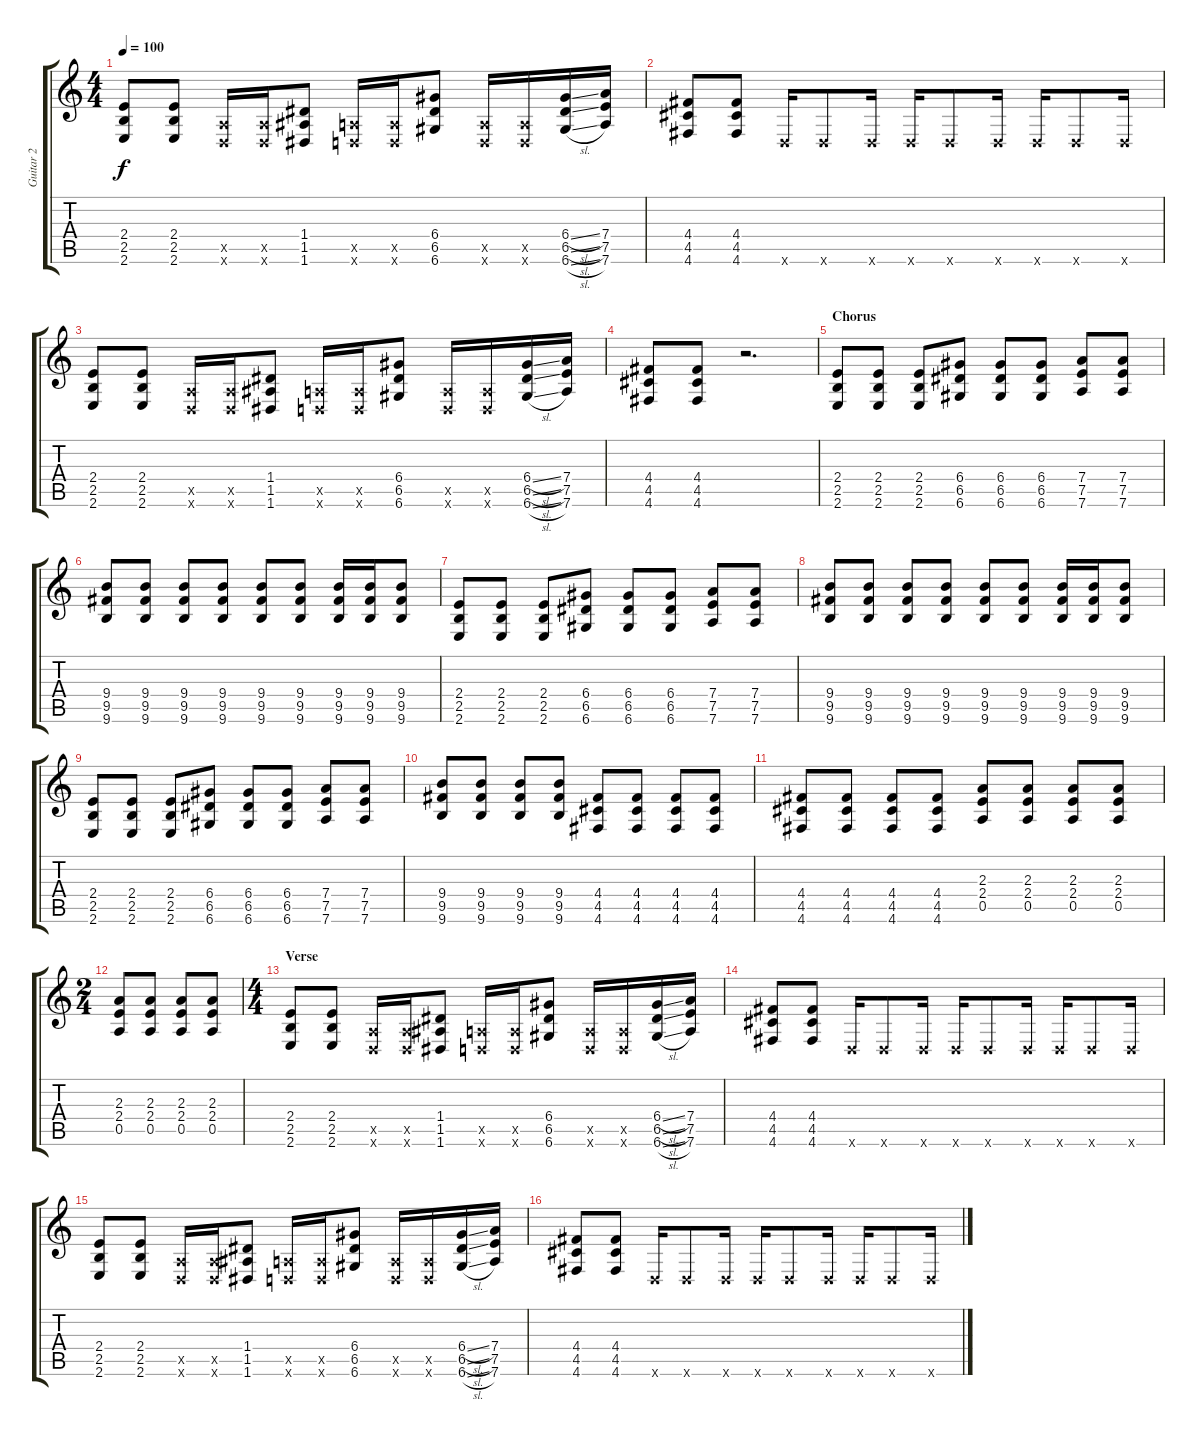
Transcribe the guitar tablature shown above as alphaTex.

\track ("Guitar 2" "Guitar 2") {instrument distortionguitar}
\staff {score tabs}
\tuning (E4 B3 G3 D3 A2 D2) {hide}
\ts (4 4)
\tempo 100
\clef g2
\ks c
(2.4 2.5 2.6).8{dy f balance 16 instrument distortionguitar} (2.4 2.5 2.6).8 (0.5{x} 0.6{x}).16 (0.5{x} 0.6{x}).16 (1.4 1.5 1.6).8 (0.5{x} 0.6{x}).16 (0.5{x} 0.6{x}).16 (6.4 6.5 6.6).8 (0.5{x} 0.6{x}).16 (0.5{x} 0.6{x}).16 (6.4{sl} 6.5{sl} 6.6{sl}).16 (7.4 7.5 7.6).16 |
(4.4 4.5 4.6).8 (4.4 4.5 4.6).8 0.6{x}.16 0.6{x}.8 0.6{x}.16 0.6{x}.16 0.6{x}.8 0.6{x}.16 0.6{x}.16 0.6{x}.8 0.6{x}.16 |
(2.4 2.5 2.6).8{balance 16 instrument distortionguitar} (2.4 2.5 2.6).8 (0.5{x} 0.6{x}).16 (0.5{x} 0.6{x}).16 (1.4 1.5 1.6).8 (0.5{x} 0.6{x}).16 (0.5{x} 0.6{x}).16 (6.4 6.5 6.6).8 (0.5{x} 0.6{x}).16 (0.5{x} 0.6{x}).16 (6.4{sl} 6.5{sl} 6.6{sl}).16 (7.4 7.5 7.6).16 |
(4.4 4.5 4.6).8 (4.4 4.5 4.6).8 r.2{d} |
\section ("" "Chorus")
(2.4 2.5 2.6).8 (2.4 2.5 2.6).8 (2.4 2.5 2.6).8 (6.4 6.5 6.6).8 (6.4 6.5 6.6).8 (6.4 6.5 6.6).8 (7.4 7.5 7.6).8 (7.4 7.5 7.6).8 |
(9.4 9.5 9.6).8 (9.4 9.5 9.6).8 (9.4 9.5 9.6).8 (9.4 9.5 9.6).8 (9.4 9.5 9.6).8 (9.4 9.5 9.6).8 (9.4 9.5 9.6).16 (9.4 9.5 9.6).16 (9.4 9.5 9.6).8 |
(2.4 2.5 2.6).8 (2.4 2.5 2.6).8 (2.4 2.5 2.6).8 (6.4 6.5 6.6).8 (6.4 6.5 6.6).8 (6.4 6.5 6.6).8 (7.4 7.5 7.6).8 (7.4 7.5 7.6).8 |
(9.4 9.5 9.6).8 (9.4 9.5 9.6).8 (9.4 9.5 9.6).8 (9.4 9.5 9.6).8 (9.4 9.5 9.6).8 (9.4 9.5 9.6).8 (9.4 9.5 9.6).16 (9.4 9.5 9.6).16 (9.4 9.5 9.6).8 |
(2.4 2.5 2.6).8 (2.4 2.5 2.6).8 (2.4 2.5 2.6).8 (6.4 6.5 6.6).8 (6.4 6.5 6.6).8 (6.4 6.5 6.6).8 (7.4 7.5 7.6).8 (7.4 7.5 7.6).8 |
(9.4 9.5 9.6).8 (9.4 9.5 9.6).8 (9.4 9.5 9.6).8 (9.4 9.5 9.6).8 (4.4 4.5 4.6).8 (4.4 4.5 4.6).8 (4.4 4.5 4.6).8 (4.4 4.5 4.6).8 |
(4.4 4.5 4.6).8 (4.4 4.5 4.6).8 (4.4 4.5 4.6).8 (4.4 4.5 4.6).8 (2.3 2.4 0.5).8 (2.3 2.4 0.5).8 (2.3 2.4 0.5).8 (2.3 2.4 0.5).8 |
\ts (2 4)
(2.3 2.4 0.5).8 (2.3 2.4 0.5).8 (2.3 2.4 0.5).8 (2.3 2.4 0.5).8 |
\ts (4 4)
\section ("" "Verse")
(2.4 2.5 2.6).8{balance 16 instrument distortionguitar} (2.4 2.5 2.6).8 (0.5{x} 0.6{x}).16 (0.5{x} 0.6{x}).16 (1.4 1.5 1.6).8 (0.5{x} 0.6{x}).16 (0.5{x} 0.6{x}).16 (6.4 6.5 6.6).8 (0.5{x} 0.6{x}).16 (0.5{x} 0.6{x}).16 (6.4{sl} 6.5{sl} 6.6{sl}).16 (7.4 7.5 7.6).16 |
(4.4 4.5 4.6).8 (4.4 4.5 4.6).8 0.6{x}.16 0.6{x}.8 0.6{x}.16 0.6{x}.16 0.6{x}.8 0.6{x}.16 0.6{x}.16 0.6{x}.8 0.6{x}.16 |
(2.4 2.5 2.6).8{balance 16 instrument distortionguitar} (2.4 2.5 2.6).8 (0.5{x} 0.6{x}).16 (0.5{x} 0.6{x}).16 (1.4 1.5 1.6).8 (0.5{x} 0.6{x}).16 (0.5{x} 0.6{x}).16 (6.4 6.5 6.6).8 (0.5{x} 0.6{x}).16 (0.5{x} 0.6{x}).16 (6.4{sl} 6.5{sl} 6.6{sl}).16 (7.4 7.5 7.6).16 |
(4.4 4.5 4.6).8 (4.4 4.5 4.6).8 0.6{x}.16 0.6{x}.8 0.6{x}.16 0.6{x}.16 0.6{x}.8 0.6{x}.16 0.6{x}.16 0.6{x}.8 0.6{x}.16
